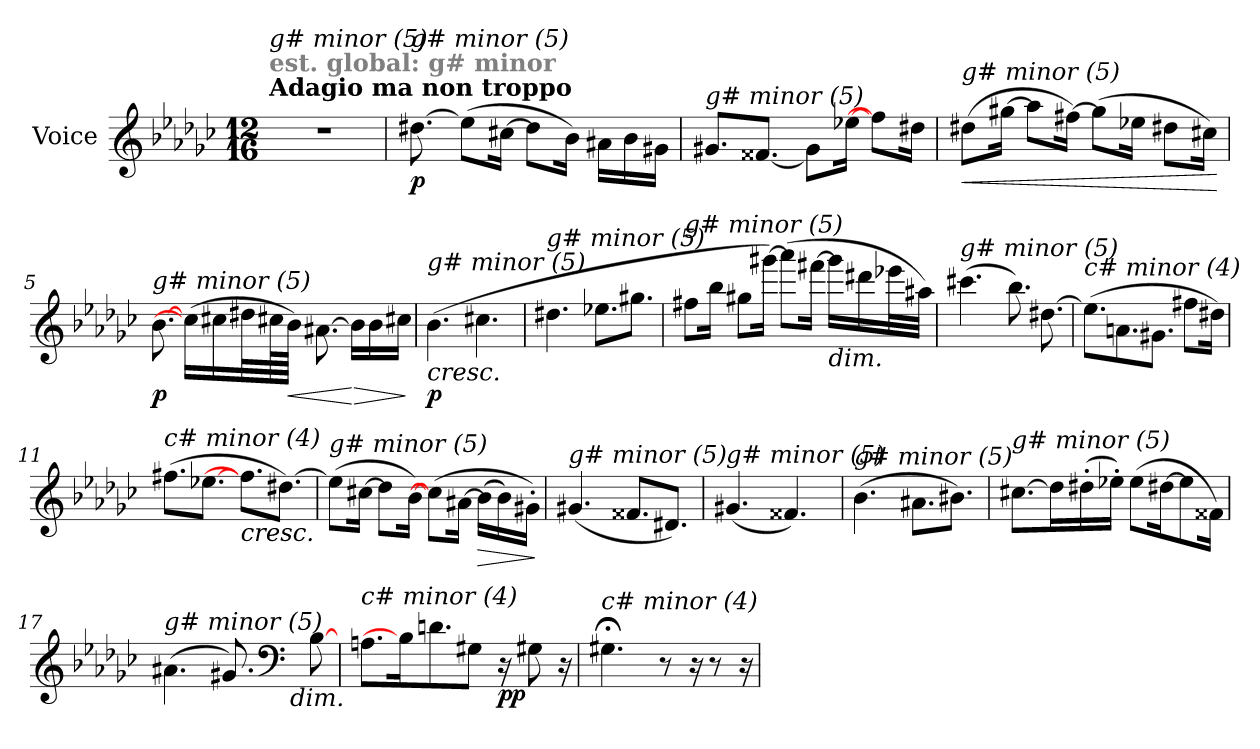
**kern	**dynam
*part1	*part1
*staff1	*staff1
*I"Voice	*
*I'V	*
*clefG2	*
*k[b-e-a-d-g-c-]	*
*M12/16	*
*MM60	*
=1	=1
!LO:TX:a:B:t=Adagio ma non troppo	!
!LO:TX:a:B:color=#808080:t=est. global&colon; g# minor	!
!LO:TX:i:t=g# minor (5)	!
2.r	.
=2	=2
!LO:TX:i:t=g# minor (5)	!
!	!LO:DY:b
[8.dd#Xi\	p
(>8ee-\L]	.
[16cc#Xi\Jk	.
8dd-\L]	.
16b-i\Jk)	.
16a#Xi\LL	.
16b-i\	.
16g#Xi\JJ	.
=3	=3
!LO:TX:i:t=g# minor (5)	!
8.g#Xi/L	.
[8.f##Xi/J	.
8g\L]	.
[16ee-Xi\Jk	.
8ff-\L]	.
16dd#Xi\Jk	.
=4	=4
!LO:TX:i:t=g# minor (5)	!
!	!LO:HP:b
(>8dd#Xi\L	<
[16gg#Xi\Jk	.
8aa-\L]	.
[16ff#Xi\Jk)	.
(>8gg-\L]	.
16ee-Xi\Jk	.
8dd#Xi\L	.
16cc#Xi\Jk)	.
.	[
!!LO:LB:g=z
=5	=5
!LO:TX:i:t=g# minor (5)	!
!	!LO:DY:b
[8.b-i\	p
(>16cc-\LL]	.
16cc#Xi\	.
32dd#Xi\L	.
64cc#Xi\L	.
!	!LO:HP:b
64b-i\JJJJ)	<
[8.a#Xi\	.
!	!LO:HP:n=1:b
16b-\LL]	[ >
16b-i\	.
16cc#Xi\JJ	.
.	]
=6	=6
!LO:TX:b:i:t=cresc.	!
!LO:TX:i:t=g# minor (5)	!
!	!LO:DY:b
(>4.b-i\	p
4.cc#Xi\	.
=7	=7
!LO:TX:i:t=g# minor (5)	!
4.dd#Xi\	.
8.ee-Xi\L	.
8.gg#Xi\J	.
=8	=8
!LO:TX:i:t=g# minor (5)	!
8ff#Xi\L	.
16bb-i\Jk	.
8gg#Xi\L	.
[16ggg#Xi\Jk)	.
(>8aaa-\L]	.
[16fff#Xi\Jk	.
!LO:TX:b:i:t=dim.	!
16ggg-\LL]	.
16ddd#Xi\	.
32eee-Xi\L	.
32aa#Xi\JJJ)	.
=9	=9
!LO:TX:i:t=g# minor (5)	!
(>4.ccc#Xi\	.
8.bb-i\)	.
[8.dd#Xi\	.
!!LO:LB:g=z
=10	=10
!LO:TX:i:t=c# minor (4)	!
(>8.ee-\L]	.
8.ani\	.
8.g#Xi\J	.
8ff#Xi\L	.
16dd#Xi\Jk)	.
=11	=11
!LO:TX:i:t=c# minor (4)	!
(>8.ff#Xi\L	.
[8.ee-Xi\J	.
!LO:TX:b:i:t=cresc.	!
8.ff-\L]	.
[8.dd#Xi\J)	.
=12	=12
!LO:TX:i:t=g# minor (5)	!
(>8ee-\L]	.
[16cc#Xi\Jk	.
8dd-\L]	.
[16b-i\Jk)	.
(>8cc-\L]	.
[16a#Xi\Jk	.
!	!LO:HP:b
(>16b-\LL]	>
16b-i\)	.
16g#X'i\JJ)	.
.	]
=13	=13
!LO:TX:i:t=g# minor (5)	!
(<4.g#Xi/	.
8.f##Xi/L	.
8.d#Xi/J)	.
=14	=14
!LO:TX:i:t=g# minor (5)	!
(<4.g#Xi/	.
4.f##Xi/)	.
!!LO:LB:g=z
=15	=15
!LO:TX:i:t=g# minor (5)	!
(>4.b-i\	.
8.a#Xi\L	.
8.b#Xi\J)	.
=16	=16
!LO:TX:i:t=g# minor (5)	!
[8.cc#Xi\L	.
16dd-\L]	.
(>16dd#X'i\	.
16ee-X'i\JJ)	.
(>8ee-i\L	.
[16dd#Xi\K	.
8ee-\]	.
16f##Xi\Jk)	.
=17	=17
!LO:TX:i:t=g# minor (5)	!
(>4.a#Xi\	.
8.g#Xi/)	.
*clefF4	*
!LO:TX:b:i:t=dim.	!
16ryy	.
[8B-i\	.
=18	=18
!LO:TX:i:t=c# minor (4)	!
8.Ani\L	.
16B-i\]	.
8.dni\	.
8G#Xi\J	.
!	!LO:DY:b
16r	pp
8G#Xi\	.
16r	.
=19	=19
!LO:TX:i:t=c# minor (4)	!
4.G#X;<i\	.
8r	.
16r	.
8r	.
16r	.
=	=
*-	*-
